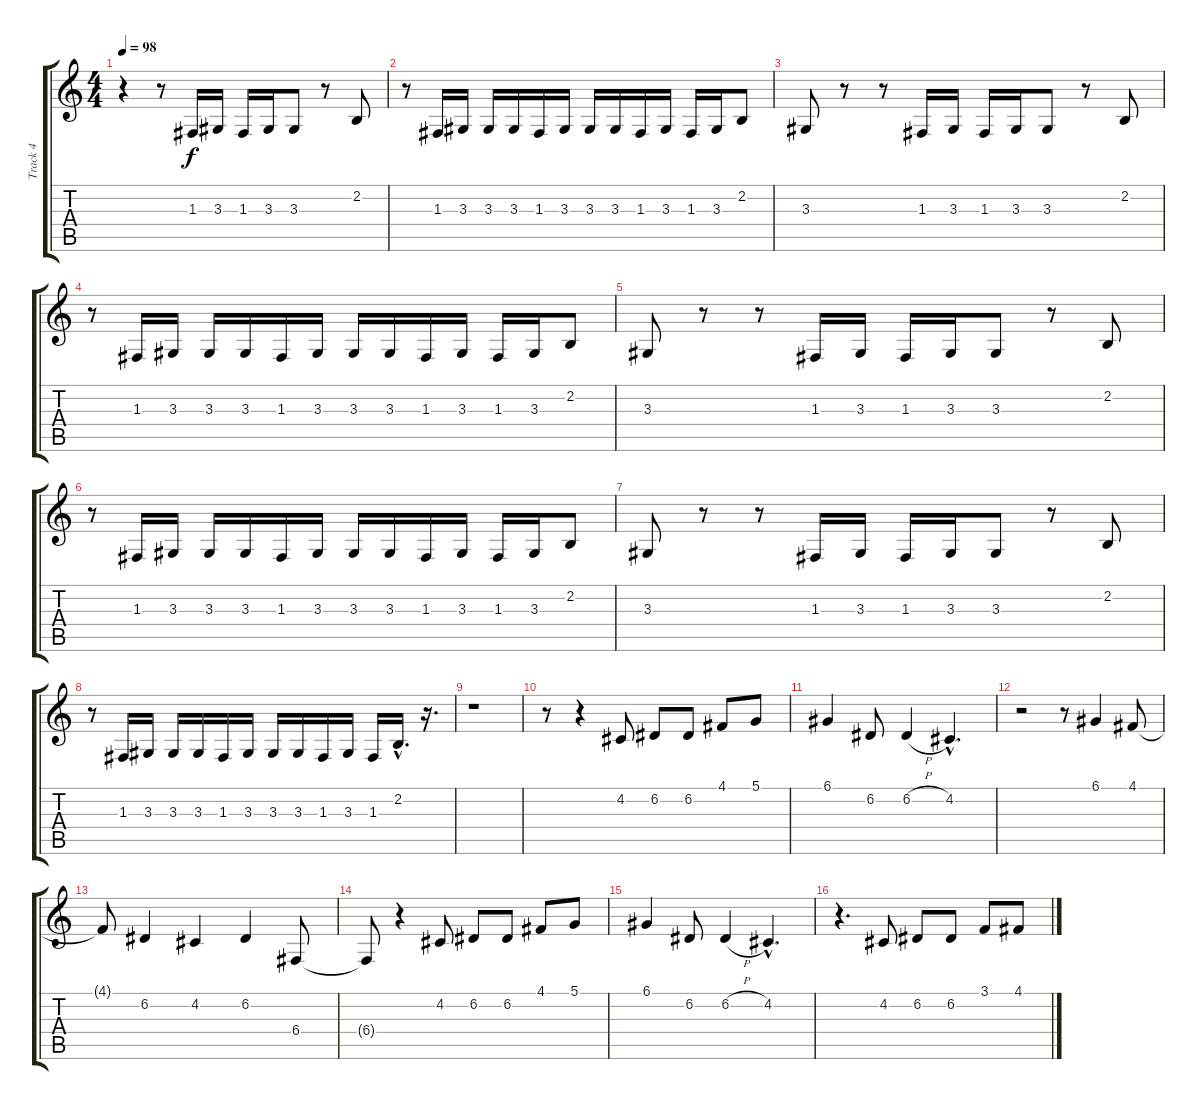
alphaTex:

\track ("Track 4" "Track 4") {instrument tuba}
\staff {score tabs}
\tuning (D4 A3 F3 C3 G2 C2) {hide}
\ts (4 4)
\tempo 98
\clef g2
\ks c
r.4{dy f} r.8 1.3.16 3.3.16 1.3.16 3.3.16 3.3.8 r.8 2.2.8 |
r.8 1.3.16 3.3.16 3.3.16 3.3.16 1.3.16 3.3.16 3.3.16 3.3.16 1.3.16 3.3.16 1.3.16 3.3.16 2.2.8 |
3.3.8 r.8 r.8 1.3.16 3.3.16 1.3.16 3.3.16 3.3.8 r.8 2.2.8 |
r.8 1.3.16 3.3.16 3.3.16 3.3.16 1.3.16 3.3.16 3.3.16 3.3.16 1.3.16 3.3.16 1.3.16 3.3.16 2.2.8 |
3.3.8 r.8 r.8 1.3.16 3.3.16 1.3.16 3.3.16 3.3.8 r.8 2.2.8 |
r.8 1.3.16 3.3.16 3.3.16 3.3.16 1.3.16 3.3.16 3.3.16 3.3.16 1.3.16 3.3.16 1.3.16 3.3.16 2.2.8 |
3.3.8 r.8 r.8 1.3.16 3.3.16 1.3.16 3.3.16 3.3.8 r.8 2.2.8 |
r.8 1.3.16 3.3.16 3.3.16 3.3.16 1.3.16 3.3.16 3.3.16 3.3.16 1.3.16 3.3.16 1.3.16 2.2{hac}.16{d} r.16{d} |
r.1 |
r.8 r.4 4.2.8 6.2.8 6.2.8 4.1.8 5.1.8 |
6.1.4 6.2.8 6.2{h}.4 4.2{hac}.4{d} |
r.2 r.8 6.1.4 4.1.8 |
4.1{t}.8 6.2.4 4.2.4 6.2.4 6.4.8 |
6.4{t}.8 r.4 4.2.8 6.2.8 6.2.8 4.1.8 5.1.8 |
6.1.4 6.2.8 6.2{h}.4 4.2{hac}.4{d} |
r.4{d} 4.2.8 6.2.8 6.2.8 3.1.8 4.1.8
